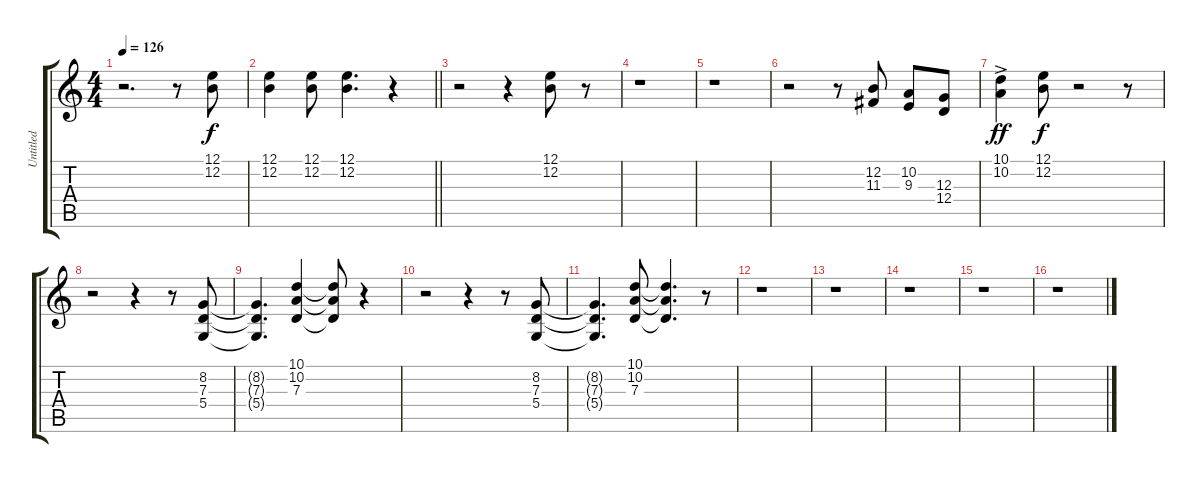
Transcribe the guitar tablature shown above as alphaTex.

\track ("Untitled" "Untitled") {instrument brasssection}
\staff {score tabs}
\tuning (E4 B3 G3 D3 A2 E2) {hide}
\ts (4 4)
\tempo 126
\clef g2
\ks c
r.2{d dy f} r.8 (12.1 12.2).8 |
\barLineRight lightlight
(12.1 12.2).4 (12.1 12.2).8 (12.1 12.2).4{d} r.4 |
r.2 r.4 (12.1 12.2).8 r.8 |
r.1 |
r.1 |
r.2 r.8 (12.2 11.3).8 (10.2 9.3).8 (12.3 12.4).8 |
(10.1{ac} 10.2{ac}).4{dy ff} (12.1 12.2).8{dy f} r.2 r.8 |
r.2 r.4 r.8 (8.2 7.3 5.4).8 |
(8.2{t} 7.3{t} 5.4{t}).4{d} (10.1 10.2 7.3).4 (10.1{t} 10.2{t} 7.3{t}).8 r.4 |
r.2 r.4 r.8 (8.2 7.3 5.4).8 |
(8.2{t} 7.3{t} 5.4{t}).4{d} (10.1 10.2 7.3).8 (10.1{t} 10.2{t} 7.3{t}).4{d} r.8 |
r.1 |
r.1 |
r.1 |
r.1 |
r.1
